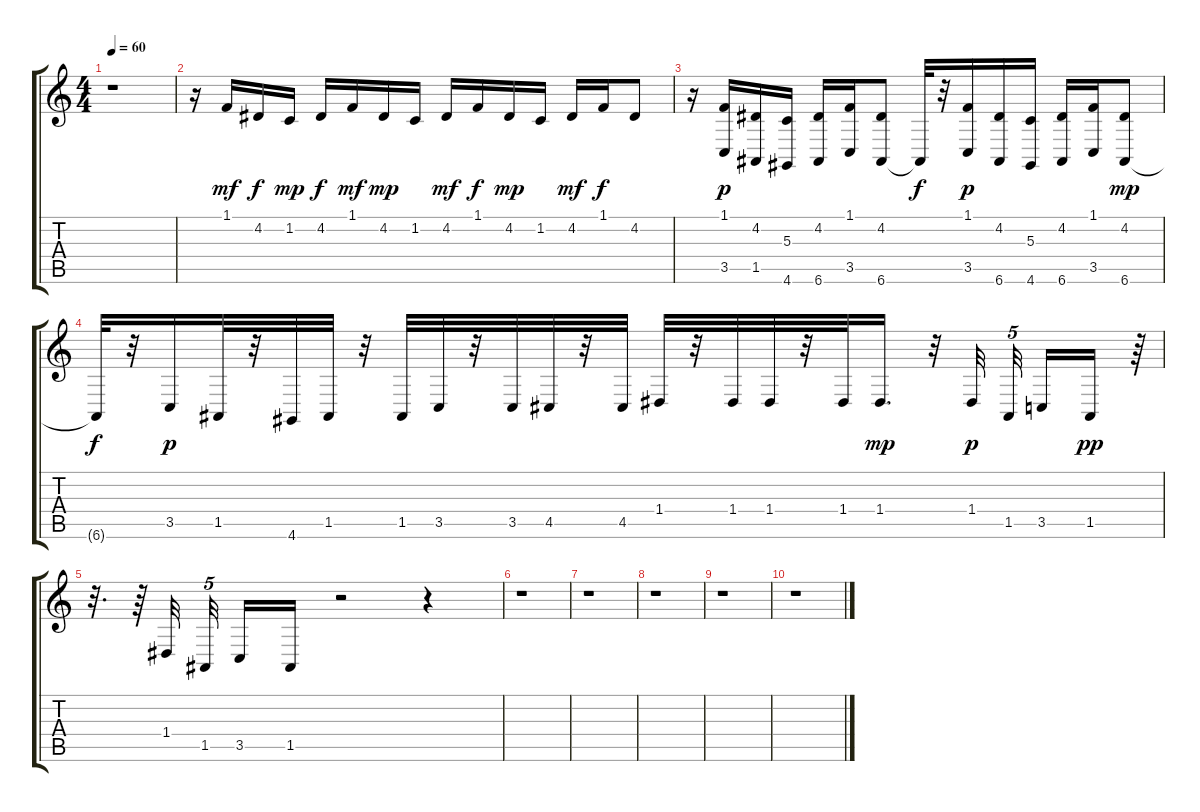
\track "" {instrument pad7halo}
\staff {score tabs}
\tuning (E4 B3 G3 D3 A2 E2) {hide}
\ts (4 4)
\tempo 60
\clef g2
\ks c
r.1{dy f} |
r.16 1.1.16{dy mf} 4.2.16{dy f} 1.2.16{dy mp} 4.2.16{dy f} 1.1.16{dy mf} 4.2.16{dy mp} 1.2.16 4.2.16{dy mf} 1.1.16{dy f} 4.2.16{dy mp} 1.2.16 4.2.16{dy mf} 1.1.16{dy f} 4.2.8 |
r.16 (1.1 3.5).16{dy p} (4.2 1.5).16 (5.3 4.6).16 (4.2 6.6).16 (1.1 3.5).16 (4.2 6.6).8 6.6{t}.32{dy f} r.32 (1.1 3.5).16{dy p} (4.2 6.6).16 (5.3 4.6).16 (4.2 6.6).16 (1.1 3.5).16 (4.2 6.6).8{dy mp} |
6.6{t}.32{dy f} r.32 3.5.16{dy p} 1.5.32 r.32 4.6.32 1.5.32 r.32 1.5.32 3.5.32 r.32 3.5.32 4.5.32 r.32 4.5.32 1.4.32 r.32 1.4.32 1.4.32 r.32 1.4.32 1.4.16{d dy mp} r.32 1.4.32{dy p} 1.5.32{tu (5 4)} 3.5.16 1.5.16{dy pp} r.64 |
r.32{d} r.64 1.4.32 1.5.32{tu (5 4)} 3.5.16 1.5.16 r.2 r.4 |
r.1 |
r.1 |
r.1 |
r.1 |
r.1
